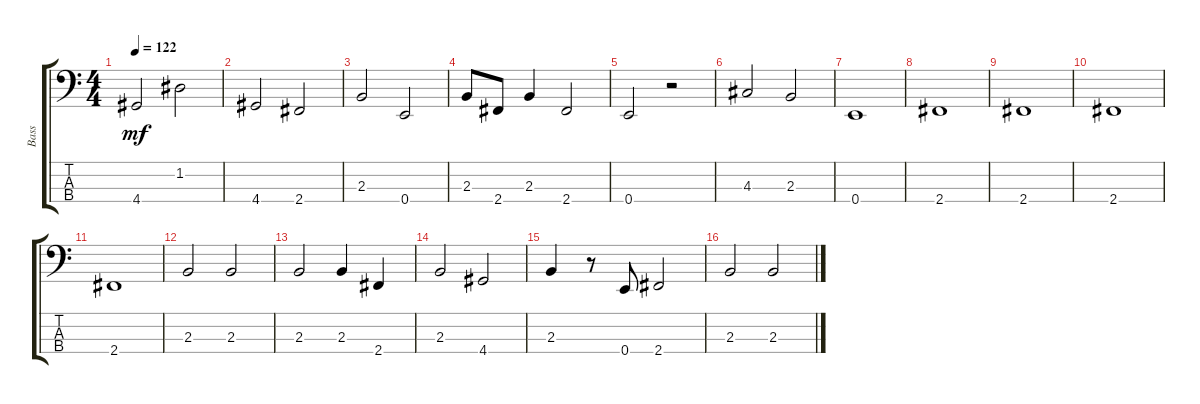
\track ("Bass" "Bass") {instrument fretlessbass}
\staff {score tabs}
\tuning (G2 D2 A1 E1) {hide}
\ts (4 4)
\tempo 122
\clef f4
\ks c
4.4.2{dy mf} 1.2.2 |
4.4.2 2.4.2 |
2.3.2 0.4.2 |
2.3.8 2.4.8 2.3.4 2.4.2 |
0.4.2 r.2 |
4.3.2 2.3.2 |
0.4.1 |
2.4.1 |
2.4.1 |
2.4.1 |
2.4.1 |
2.3.2 2.3.2 |
2.3.2 2.3.4 2.4.4 |
2.3.2 4.4.2 |
2.3.4 r.8 0.4.8 2.4.2 |
2.3.2 2.3.2
